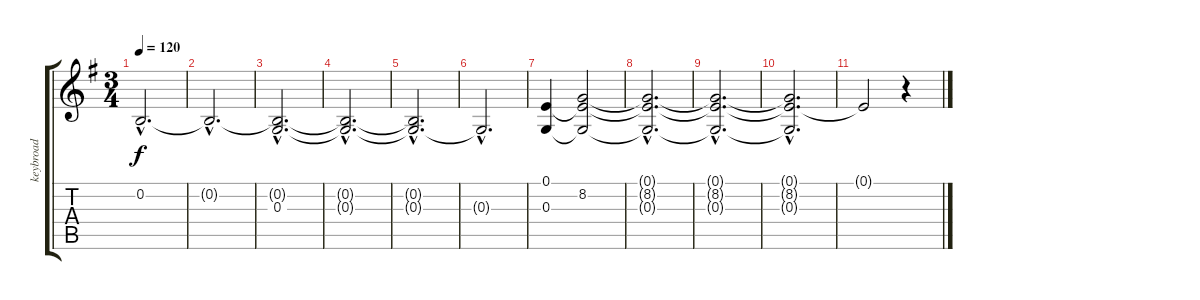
\track ("keybroad" "keybroad") {instrument fx7echoes}
\staff {score tabs}
\tuning (E4 B3 G3 D3 A2 E2) {hide}
\ts (3 4)
\tempo 120
\clef g2
\ks g
0.2{hac}.2{d dy f instrument fx7echoes} |
0.2{hac t}.2{d} |
(0.2{hac t} 0.3{hac}).2{d} |
(0.2{hac t} 0.3{hac t}).2{d} |
(0.2{hac t} 0.3{hac t}).2{d} |
0.3{hac t}.2{d} |
(0.1 0.3).4 (0.1{t} 8.2 0.3{t}).2 |
(0.1{hac t} 8.2{hac t} 0.3{hac t}).2{d} |
(0.1{hac t} 8.2{hac t} 0.3{hac t}).2{d} |
(0.1{hac t} 8.2{hac t} 0.3{hac t}).2{d} |
0.1{t}.2 r.4
